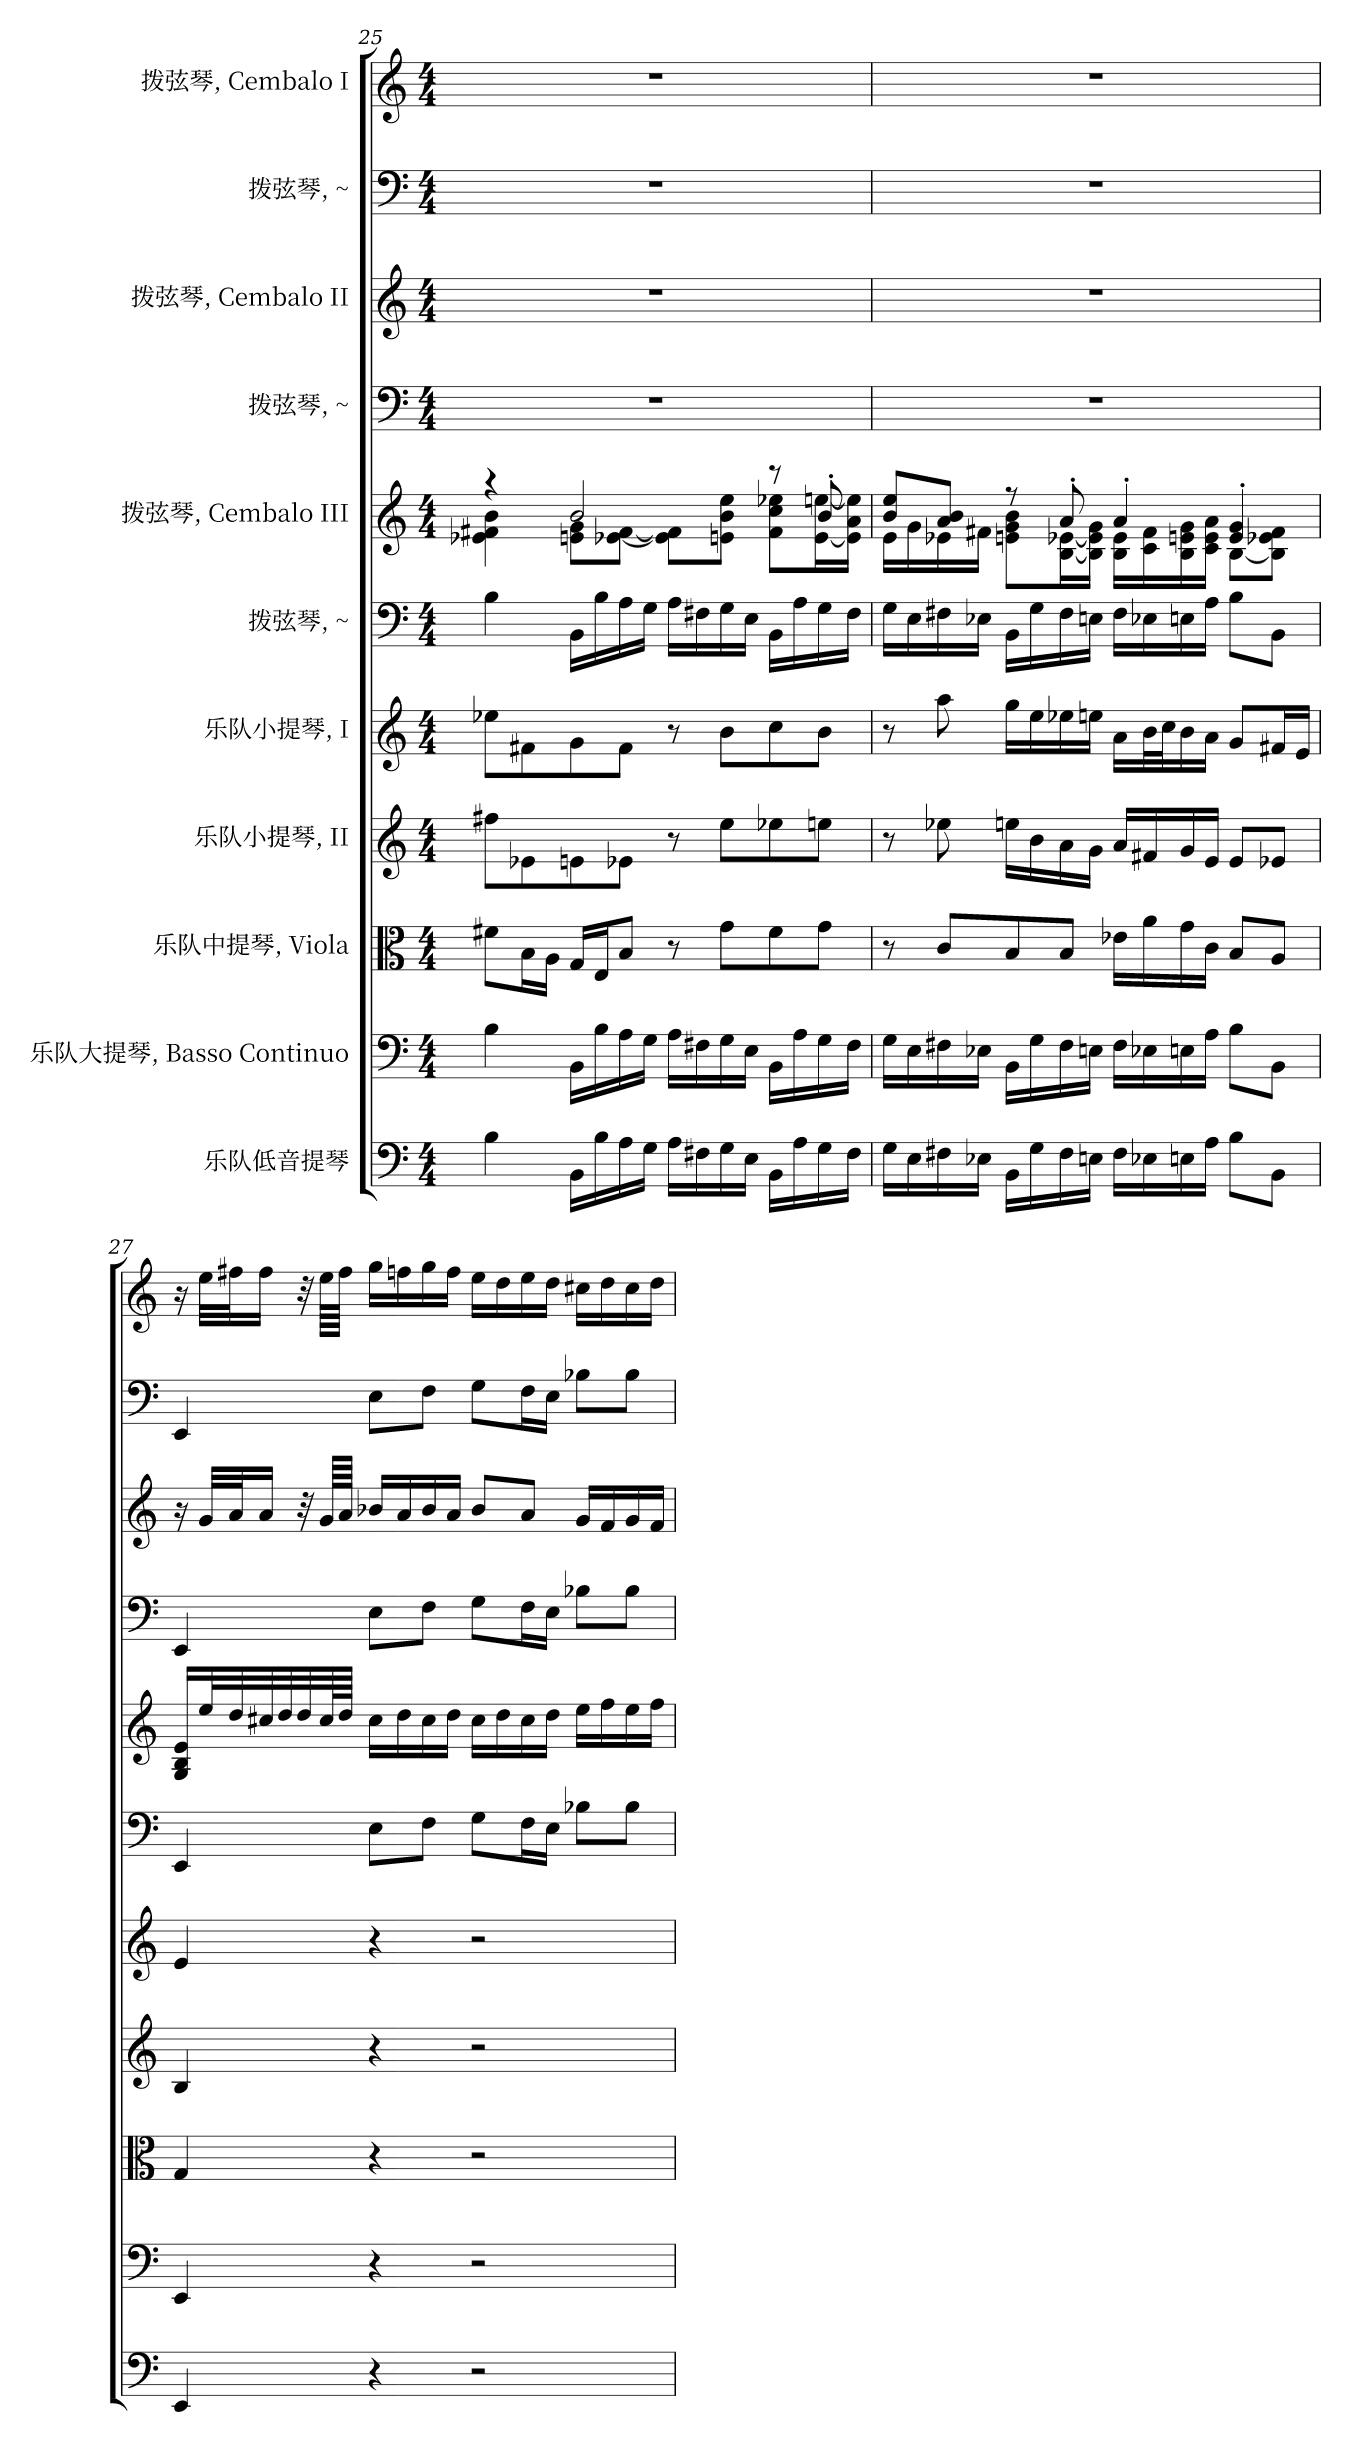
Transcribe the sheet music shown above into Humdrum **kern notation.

**kern	**kern	**kern	**kern	**kern	**kern	**kern	**kern	**kern	**kern	**kern
*part11	*part10	*part9	*part8	*part7	*part6	*part5	*part4	*part3	*part2	*part1
*staff11	*staff10	*staff9	*staff8	*staff7	*staff6	*staff5	*staff4	*staff3	*staff2	*staff1
*I"乐队低音提琴	*I"乐队大提琴, Basso Continuo	*I"乐队中提琴, Viola	*I"乐队小提琴, II	*I"乐队小提琴, I	*I"拨弦琴, ~	*I"拨弦琴, Cembalo III	*I"拨弦琴, ~	*I"拨弦琴, Cembalo II	*I"拨弦琴, ~	*I"拨弦琴, Cembalo I
*clefF4	*clefF4	*clefC3	*clefG2	*clefG2	*clefF4	*clefG2	*clefF4	*clefG2	*clefF4	*clefG2
*ITrd7c12	*	*	*	*	*	*	*	*	*	*
*k[]	*k[]	*k[]	*k[]	*k[]	*k[]	*k[]	*k[]	*k[]	*k[]	*k[]
*M4/4	*M4/4	*M4/4	*M4/4	*M4/4	*M4/4	*M4/4	*M4/4	*M4/4	*M4/4	*M4/4
=25	=25	=25	=25	=25	=25	=25	=25	=25	=25	=25
*	*	*	*	*	*	*^	*	*	*	*
4BB\	4B\	8f#X\L	8ff#X\L	8ee-X\L	4B\	4r	4e-X\ 4f#X\ 4b\	1r	1r	1r	1r
.	.	16B\L	8e-X\	8f#X\	.	.	.	.	.	.	.
.	.	16A\JJ	.	.	.	.	.	.	.	.	.
16BBB\LL	16BB\LL	16G/LL	8en\	8g\	16BB\LL	2b/	8en\ 8g\L	.	.	.	.
16BB\	16B\	16E/J	.	.	16B\	.	.	.	.	.	.
16AA\	16A\	8B/J	8e-X\J	8f#\J	16A\	.	[8e-X\ [8f#\J	.	.	.	.
16GG\JJ	16G\JJ	.	.	.	16G\JJ	.	.	.	.	.	.
16AA\LL	16A\LL	8r	8r	8r	16A\LL	.	8e-\] 8f#\]L	.	.	.	.
16FF#X\	16F#X\	.	.	.	16F#X\	.	.	.	.	.	.
16GG\	16G\	8g\L	8ee\L	8b\L	16G\	.	8en\ 8b\ 8ee\J	.	.	.	.
16EE\JJ	16E\JJ	.	.	.	16E\JJ	.	.	.	.	.	.
16BBB\LL	16BB\LL	8f#\	8ee-X\	8cc\	16BB\LL	8r	8f#\ 8cc\ 8ee-X\L	.	.	.	.
16AA\	16A\	.	.	.	16A\	.	.	.	.	.	.
16GG\	16G\	8g\J	8een\J	8b\J	16G\	8b'/	[16e\ [16een\L	.	.	.	.
16FF#\JJ	16F#\JJ	.	.	.	16F#\JJ	.	16e\] 16a\ 16ee\]JJ	.	.	.	.
!!LO:PB:g=z
=26	=26	=26	=26	=26	=26	=26	=26	=26	=26	=26	=26
16GG\LL	16G\LL	8r	8r	8r	16G\LL	8b/ 8ee/L	16e\LL	1r	1r	1r	1r
16EE\	16E\	.	.	.	16E\	.	16g\	.	.	.	.
16FF#X\	16F#X\	8c/L	8ee-X\	8aa\	16F#X\	8a/ 8b/J	16e-X\	.	.	.	.
16EE-X\JJ	16E-X\JJ	.	.	.	16E-X\JJ	.	16f#X\JJ	.	.	.	.
16BBB\LL	16BB\LL	8B/	16een\LL	16gg\LL	16BB\LL	8r	8en\ 8g\ 8b\L	.	.	.	.
16GG\	16G\	.	16b\	16ee\	16G\	.	.	.	.	.	.
16FF#\	16F#\	8B/J	16a\	16ee-X\	16F#\	8a'/	[16B\ [16e-X\L	.	.	.	.
16EEn\JJ	16En\JJ	.	16g\JJ	16een\JJ	16En\JJ	.	16B\] 16e-\] 16g\JJ	.	.	.	.
16FF#\LL	16F#\LL	16e-X\LL	16a/LL	16a\LL	16F#\LL	4a'/	16B\ 16e-\LL	.	.	.	.
16EE-X\	16E-X\	16a\	16f#X/	32b\L	16E-X\	.	16c\ 16f#\	.	.	.	.
.	.	.	.	32cc\J	.	.	.	.	.	.	.
16EEn\	16En\	16g\	16g/	16b\	16En\	.	16B\ 16en\ 16g\	.	.	.	.
16AA\JJ	16A\JJ	16c\JJ	16e/JJ	16a\JJ	16A\JJ	.	16c\ 16e\ 16a\JJ	.	.	.	.
8BB\L	8B\L	8B/L	8e/L	8g/L	8B\L	4e/' 4g/'	[8B\L	.	.	.	.
8BBB\J	8BB\J	8A/J	8e-X/J	16f#X/L	8BB\J	.	8B\] 8e-X\ 8f#\J	.	.	.	.
.	.	.	.	16e/JJ	.	.	.	.	.	.	.
*	*	*	*	*	*	*v	*v	*	*	*	*
!!LO:PB:g=z
=27	=27	=27	=27	=27	=27	=27	=27	=27	=27	=27
4EEE/	4EE/	4G/	4B/	4e/	4EE/	16G/ 16B/ 16e/LL	4EE/	16r	4EE/	16r
.	.	.	.	.	.	32ee/L	.	32g/LLL	.	32ee\LLL
.	.	.	.	.	.	32dd/	.	32a/J	.	32ff#X\J
.	.	.	.	.	.	32cc#X/	.	16a/JJ	.	16ff#\JJ
.	.	.	.	.	.	32dd/	.	.	.	.
.	.	.	.	.	.	32dd/	.	32r	.	32r
.	.	.	.	.	.	64cc#/L	.	64g/LLLL	.	64ee\LLLL
.	.	.	.	.	.	64dd/JJJJ	.	64a/JJJJ	.	64ff#\JJJJ
4r	4r	4r	4r	4r	8E\L	16cc#\LL	8E\L	16b-X/LL	8E\L	16gg\LL
.	.	.	.	.	.	16dd\	.	16a/	.	16ffn\
.	.	.	.	.	8F\J	16cc#\	8F\J	16b-/	8F\J	16gg\
.	.	.	.	.	.	16dd\JJ	.	16a/JJ	.	16ff\JJ
2r	2r	2r	2r	2r	8G\L	16cc#\LL	8G\L	8b-/L	8G\L	16ee\LL
.	.	.	.	.	.	16dd\	.	.	.	16dd\
.	.	.	.	.	16F\L	16cc#\	16F\L	8a/J	16F\L	16ee\
.	.	.	.	.	16E\JJ	16dd\JJ	16E\JJ	.	16E\JJ	16dd\JJ
.	.	.	.	.	8B-X\L	16ee\LL	8B-X\L	16g/LL	8B-X\L	16cc#X\LL
.	.	.	.	.	.	16ff\	.	16f/	.	16dd\
.	.	.	.	.	8B-\J	16ee\	8B-\J	16g/	8B-\J	16cc#\
.	.	.	.	.	.	16ff\JJ	.	16f/JJ	.	16dd\JJ
=	=	=	=	=	=	=	=	=	=	=
*-	*-	*-	*-	*-	*-	*-	*-	*-	*-	*-
